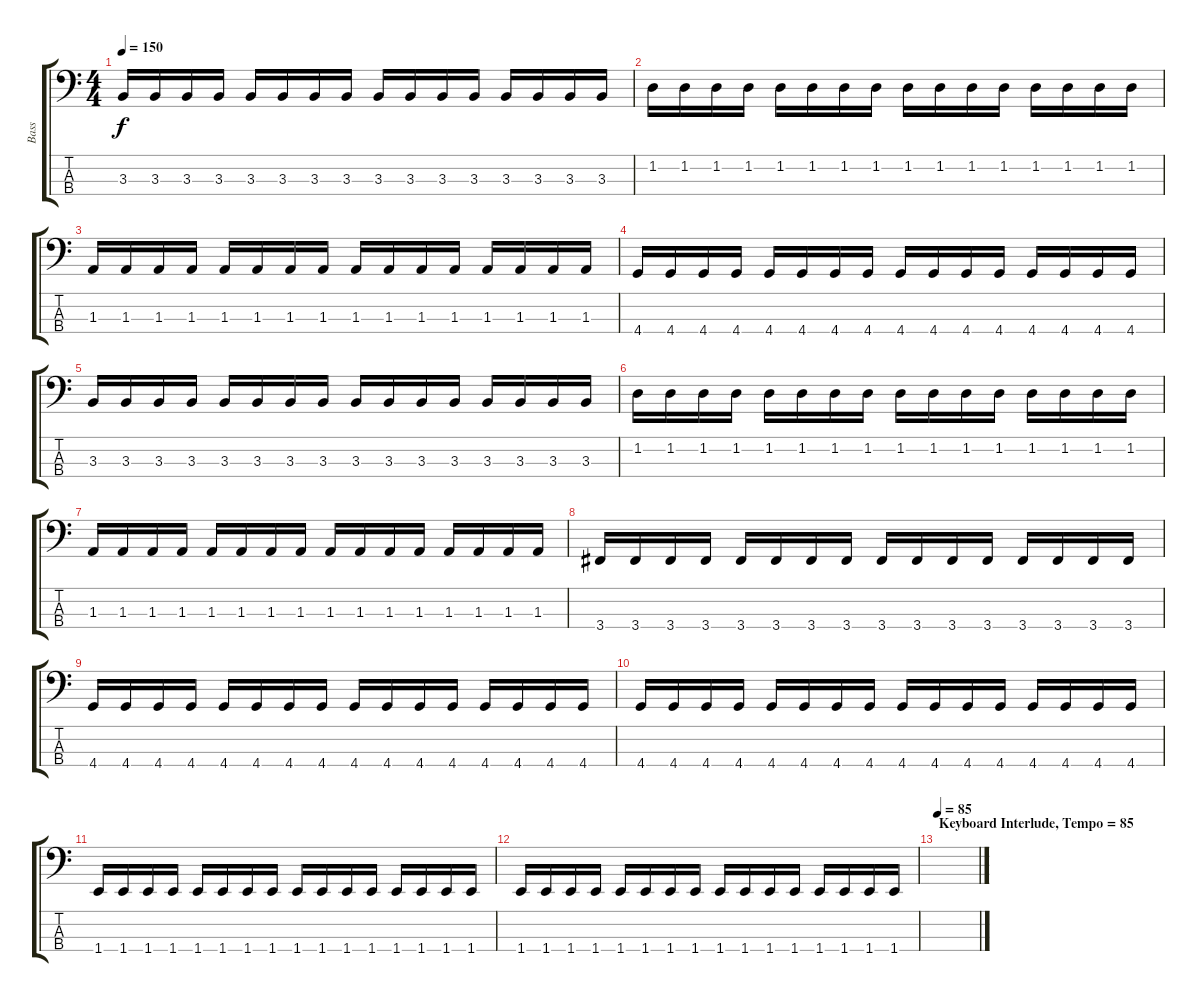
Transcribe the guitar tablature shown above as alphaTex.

\track ("Bass" "Bass") {instrument electricbasspick}
\staff {score tabs}
\tuning (Gb2 Db2 Ab1 Eb1) {hide}
\ts (4 4)
\tempo 150
\clef f4
\ks c
3.3.16{dy f} 3.3.16 3.3.16 3.3.16 3.3.16 3.3.16 3.3.16 3.3.16 3.3.16 3.3.16 3.3.16 3.3.16 3.3.16 3.3.16 3.3.16 3.3.16 |
1.2.16 1.2.16 1.2.16 1.2.16 1.2.16 1.2.16 1.2.16 1.2.16 1.2.16 1.2.16 1.2.16 1.2.16 1.2.16 1.2.16 1.2.16 1.2.16 |
1.3.16 1.3.16 1.3.16 1.3.16 1.3.16 1.3.16 1.3.16 1.3.16 1.3.16 1.3.16 1.3.16 1.3.16 1.3.16 1.3.16 1.3.16 1.3.16 |
4.4.16 4.4.16 4.4.16 4.4.16 4.4.16 4.4.16 4.4.16 4.4.16 4.4.16 4.4.16 4.4.16 4.4.16 4.4.16 4.4.16 4.4.16 4.4.16 |
3.3.16 3.3.16 3.3.16 3.3.16 3.3.16 3.3.16 3.3.16 3.3.16 3.3.16 3.3.16 3.3.16 3.3.16 3.3.16 3.3.16 3.3.16 3.3.16 |
1.2.16 1.2.16 1.2.16 1.2.16 1.2.16 1.2.16 1.2.16 1.2.16 1.2.16 1.2.16 1.2.16 1.2.16 1.2.16 1.2.16 1.2.16 1.2.16 |
1.3.16 1.3.16 1.3.16 1.3.16 1.3.16 1.3.16 1.3.16 1.3.16 1.3.16 1.3.16 1.3.16 1.3.16 1.3.16 1.3.16 1.3.16 1.3.16 |
3.4.16 3.4.16 3.4.16 3.4.16 3.4.16 3.4.16 3.4.16 3.4.16 3.4.16 3.4.16 3.4.16 3.4.16 3.4.16 3.4.16 3.4.16 3.4.16 |
4.4.16 4.4.16 4.4.16 4.4.16 4.4.16 4.4.16 4.4.16 4.4.16 4.4.16 4.4.16 4.4.16 4.4.16 4.4.16 4.4.16 4.4.16 4.4.16 |
4.4.16 4.4.16 4.4.16 4.4.16 4.4.16 4.4.16 4.4.16 4.4.16 4.4.16 4.4.16 4.4.16 4.4.16 4.4.16 4.4.16 4.4.16 4.4.16 |
1.4.16 1.4.16 1.4.16 1.4.16 1.4.16 1.4.16 1.4.16 1.4.16 1.4.16 1.4.16 1.4.16 1.4.16 1.4.16 1.4.16 1.4.16 1.4.16 |
1.4.16 1.4.16 1.4.16 1.4.16 1.4.16 1.4.16 1.4.16 1.4.16 1.4.16 1.4.16 1.4.16 1.4.16 1.4.16 1.4.16 1.4.16 1.4.16 |
\section ("" "Keyboard Interlude, Tempo = 85")
\tempo 85
